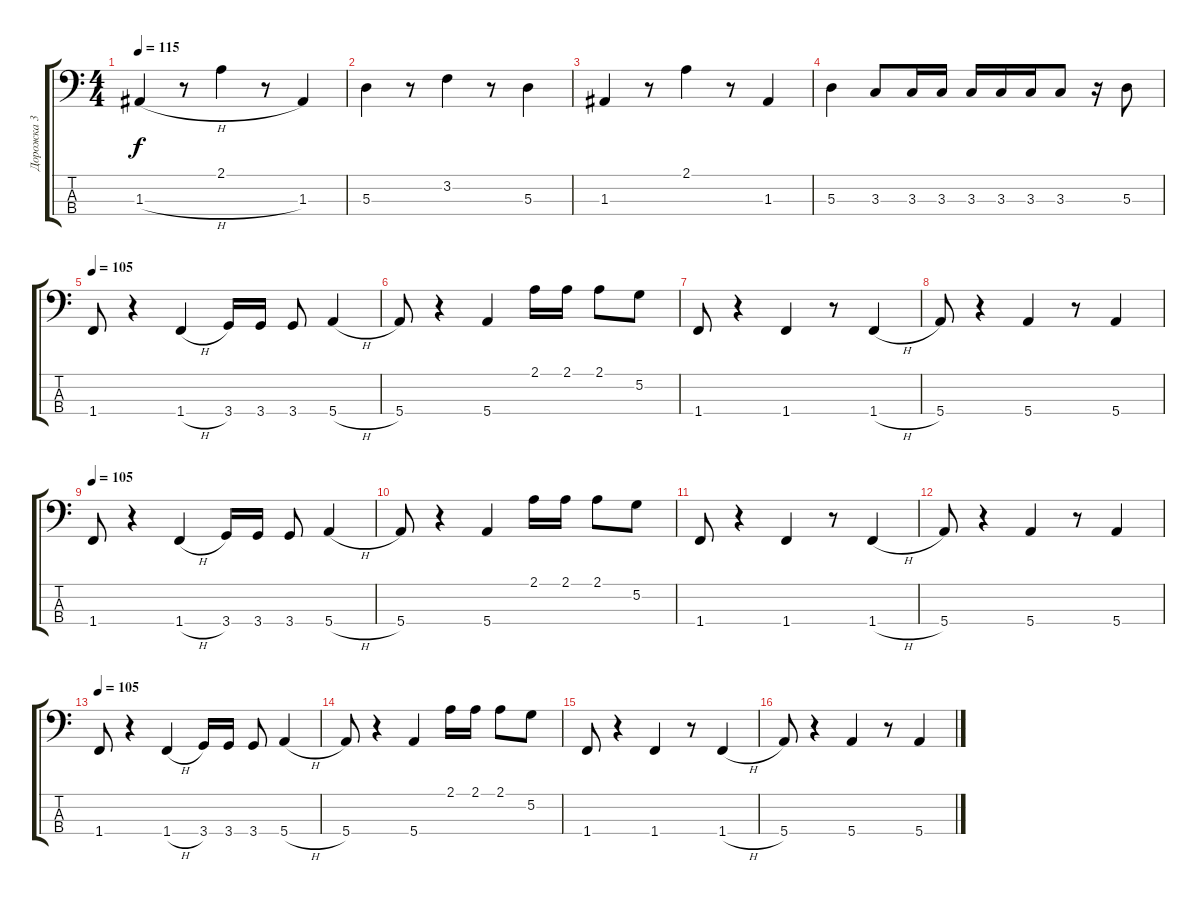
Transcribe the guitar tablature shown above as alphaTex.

\track ("Дорожка 3" "Дорожка 3") {instrument synthbass2}
\staff {score tabs}
\tuning (G2 D2 A1 E1) {hide}
\ts (4 4)
\tempo 115
\clef f4
\ks c
1.3{h}.4{dy f} r.8 2.1.4 r.8 1.3.4 |
5.3.4 r.8 3.2.4 r.8 5.3.4 |
1.3.4 r.8 2.1.4 r.8 1.3.4 |
5.3.4 3.3.8 3.3.16 3.3.16 3.3.16 3.3.16 3.3.16 3.3.8 r.16 5.3.8 |
\tempo 105
1.4.8 r.4 1.4{h}.4 3.4.16 3.4.16 3.4.8 5.4{h}.4 |
5.4.8 r.4 5.4.4 2.1.16 2.1.16 2.1.8 5.2.8 |
1.4.8 r.4 1.4.4 r.8 1.4{h}.4 |
5.4.8 r.4 5.4.4 r.8 5.4.4 |
\tempo 105
1.4.8 r.4 1.4{h}.4 3.4.16 3.4.16 3.4.8 5.4{h}.4 |
5.4.8 r.4 5.4.4 2.1.16 2.1.16 2.1.8 5.2.8 |
1.4.8 r.4 1.4.4 r.8 1.4{h}.4 |
5.4.8 r.4 5.4.4 r.8 5.4.4 |
\tempo 105
1.4.8 r.4 1.4{h}.4 3.4.16 3.4.16 3.4.8 5.4{h}.4 |
5.4.8 r.4 5.4.4 2.1.16 2.1.16 2.1.8 5.2.8 |
1.4.8 r.4 1.4.4 r.8 1.4{h}.4 |
5.4.8 r.4 5.4.4 r.8 5.4.4
